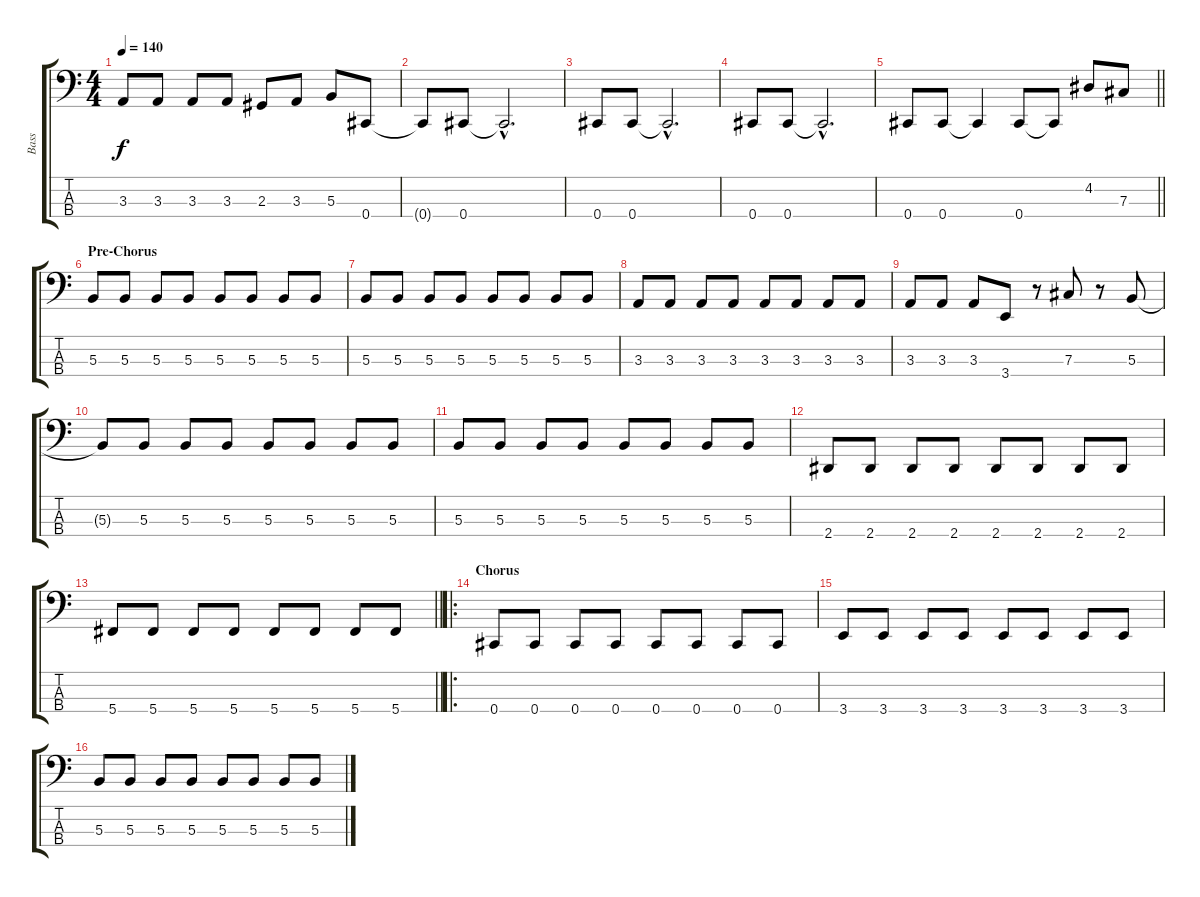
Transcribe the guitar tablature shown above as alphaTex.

\track ("Bass" "Bass") {instrument electricbassfinger}
\staff {score tabs}
\tuning (E2 B1 Gb1 Db1) {hide}
\ts (4 4)
\tempo 140
\clef f4
\ks c
3.3.8{dy f} 3.3.8 3.3.8 3.3.8 2.3.8 3.3.8 5.3.8 0.4.8 |
0.4{t}.8 0.4.8 0.4{hac t}.2{d} |
0.4.8 0.4.8 0.4{hac t}.2{d} |
0.4.8 0.4.8 0.4{hac t}.2{d} |
\barLineRight lightlight
0.4.8 0.4.8 0.4{t}.4 0.4.8 0.4{t}.8 4.2.8 7.3.8 |
\section ("" "Pre-Chorus")
5.3.8 5.3.8 5.3.8 5.3.8 5.3.8 5.3.8 5.3.8 5.3.8 |
5.3.8 5.3.8 5.3.8 5.3.8 5.3.8 5.3.8 5.3.8 5.3.8 |
3.3.8 3.3.8 3.3.8 3.3.8 3.3.8 3.3.8 3.3.8 3.3.8 |
3.3.8 3.3.8 3.3.8 3.4.8 r.8 7.3.8 r.8 5.3.8 |
5.3{t}.8 5.3.8 5.3.8 5.3.8 5.3.8 5.3.8 5.3.8 5.3.8 |
5.3.8 5.3.8 5.3.8 5.3.8 5.3.8 5.3.8 5.3.8 5.3.8 |
2.4.8 2.4.8 2.4.8 2.4.8 2.4.8 2.4.8 2.4.8 2.4.8 |
\barLineRight lightlight
5.4.8 5.4.8 5.4.8 5.4.8 5.4.8 5.4.8 5.4.8 5.4.8 |
\ro
\section ("" "Chorus")
0.4.8 0.4.8 0.4.8 0.4.8 0.4.8 0.4.8 0.4.8 0.4.8 |
3.4.8 3.4.8 3.4.8 3.4.8 3.4.8 3.4.8 3.4.8 3.4.8 |
5.3.8 5.3.8 5.3.8 5.3.8 5.3.8 5.3.8 5.3.8 5.3.8
